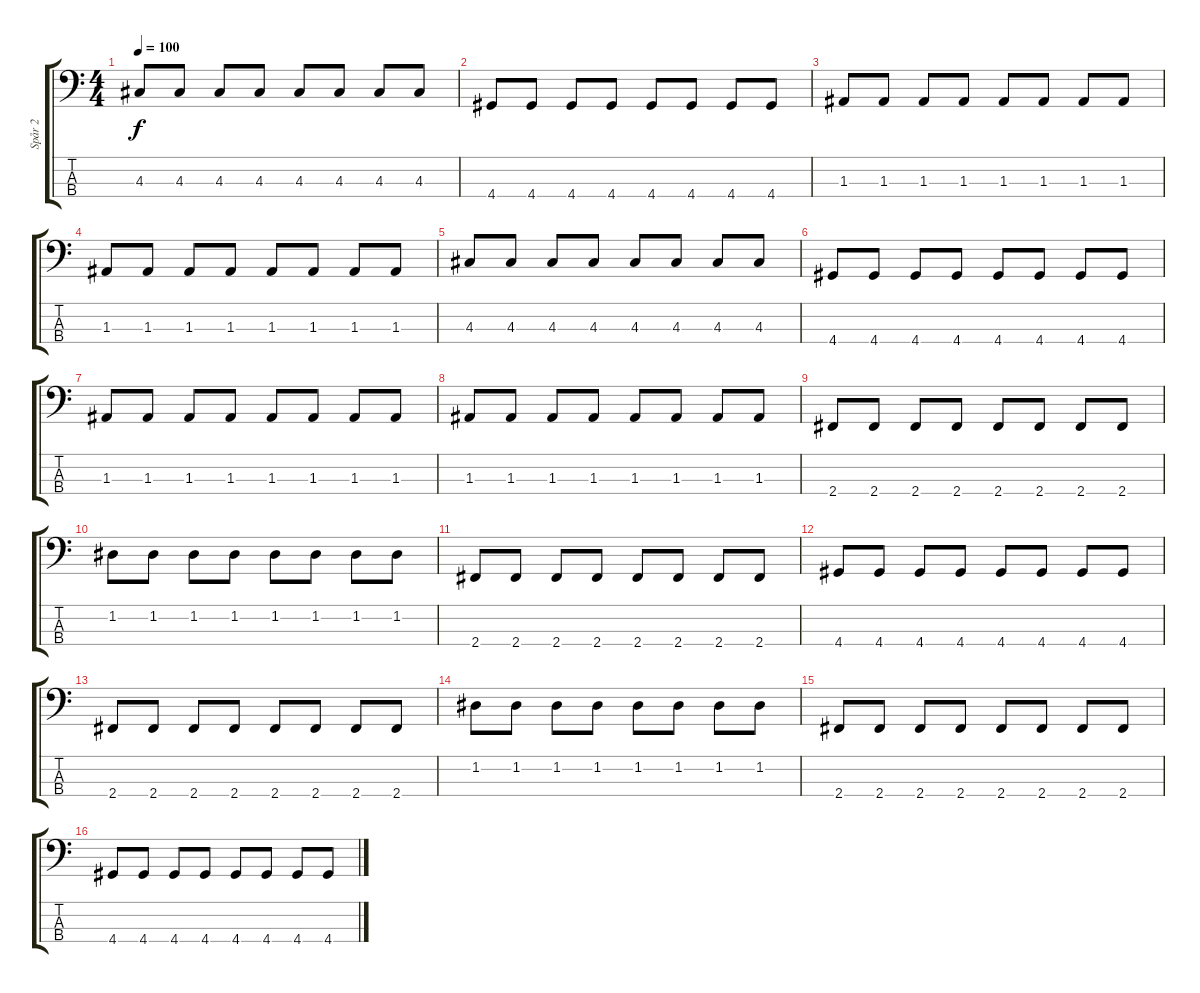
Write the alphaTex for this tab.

\track ("Spår 2" "Spår 2") {instrument electricbassfinger}
\staff {score tabs}
\tuning (G2 D2 A1 E1) {hide}
\ts (4 4)
\tempo 100
\clef f4
\ks c
4.3.8{dy f} 4.3.8 4.3.8 4.3.8 4.3.8 4.3.8 4.3.8 4.3.8 |
4.4.8 4.4.8 4.4.8 4.4.8 4.4.8 4.4.8 4.4.8 4.4.8 |
1.3.8 1.3.8 1.3.8 1.3.8 1.3.8 1.3.8 1.3.8 1.3.8 |
1.3.8 1.3.8 1.3.8 1.3.8 1.3.8 1.3.8 1.3.8 1.3.8 |
4.3.8 4.3.8 4.3.8 4.3.8 4.3.8 4.3.8 4.3.8 4.3.8 |
4.4.8 4.4.8 4.4.8 4.4.8 4.4.8 4.4.8 4.4.8 4.4.8 |
1.3.8 1.3.8 1.3.8 1.3.8 1.3.8 1.3.8 1.3.8 1.3.8 |
1.3.8 1.3.8 1.3.8 1.3.8 1.3.8 1.3.8 1.3.8 1.3.8 |
2.4.8 2.4.8 2.4.8 2.4.8 2.4.8 2.4.8 2.4.8 2.4.8 |
1.2.8 1.2.8 1.2.8 1.2.8 1.2.8 1.2.8 1.2.8 1.2.8 |
2.4.8 2.4.8 2.4.8 2.4.8 2.4.8 2.4.8 2.4.8 2.4.8 |
4.4.8 4.4.8 4.4.8 4.4.8 4.4.8 4.4.8 4.4.8 4.4.8 |
2.4.8 2.4.8 2.4.8 2.4.8 2.4.8 2.4.8 2.4.8 2.4.8 |
1.2.8 1.2.8 1.2.8 1.2.8 1.2.8 1.2.8 1.2.8 1.2.8 |
2.4.8 2.4.8 2.4.8 2.4.8 2.4.8 2.4.8 2.4.8 2.4.8 |
4.4.8 4.4.8 4.4.8 4.4.8 4.4.8 4.4.8 4.4.8 4.4.8
